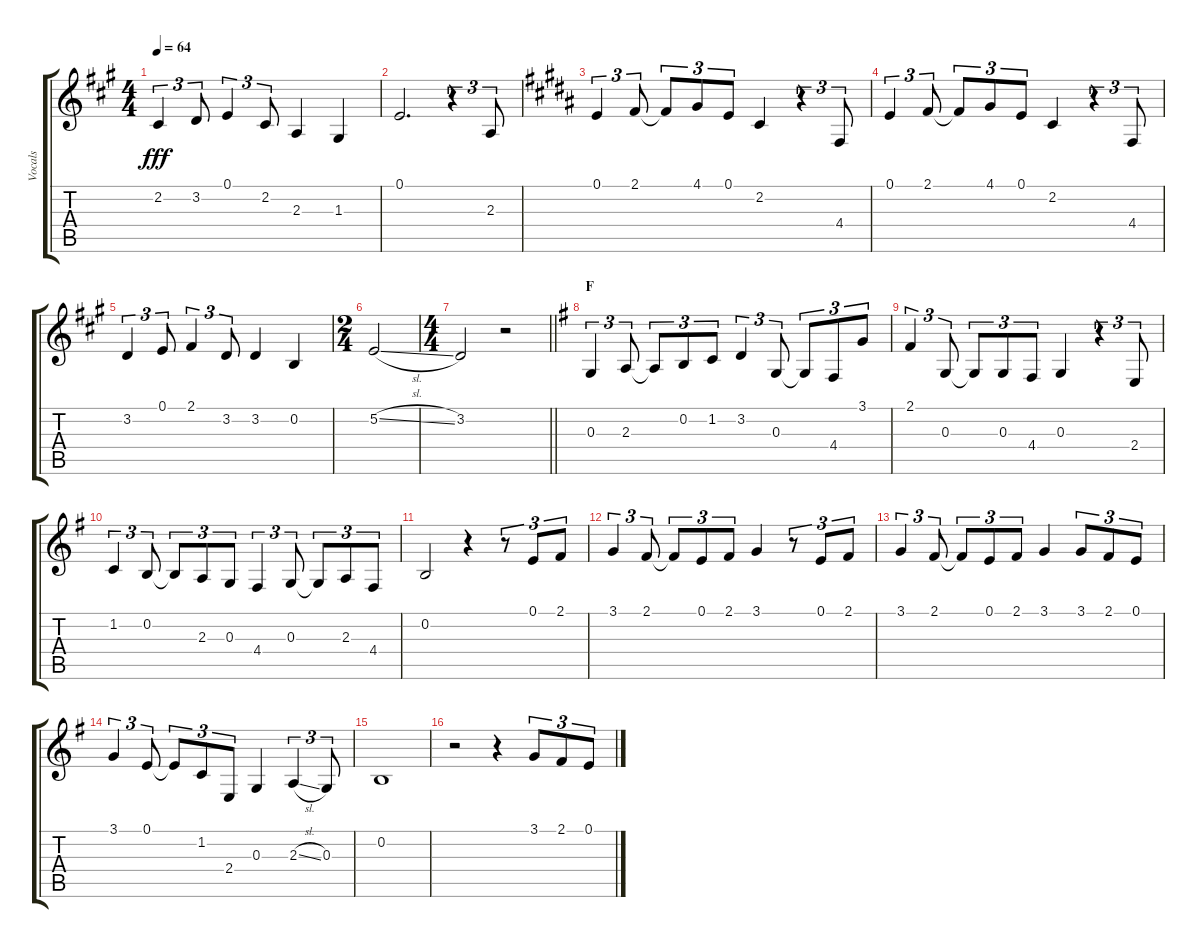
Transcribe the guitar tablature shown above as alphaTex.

\track ("Vocals" "Vocals") {instrument voiceoohs}
\staff {score tabs}
\tuning (E4 B3 G3 D3 A2 E2) {hide}
\ts (4 4)
\tempo 64
\clef g2
\ks a
2.2.4{tu (3 2) dy fff} 3.2.8{tu (3 2)} 0.1.4{tu (3 2)} 2.2.8{tu (3 2)} 2.3.4 1.3.4 |
0.1.2{d} r.4{tu (3 2)} 2.3.8{tu (3 2)} |
\ks b
0.1.4{tu (3 2)} 2.1.8{tu (3 2)} 2.1{t}.8{tu (3 2)} 4.1.8{tu (3 2)} 0.1.8{tu (3 2)} 2.2.4 r.4{tu (3 2)} 4.4.8{tu (3 2)} |
0.1.4{tu (3 2)} 2.1.8{tu (3 2)} 2.1{t}.8{tu (3 2)} 4.1.8{tu (3 2)} 0.1.8{tu (3 2)} 2.2.4 r.4{tu (3 2)} 4.4.8{tu (3 2)} |
\ks a
3.2.4{tu (3 2)} 0.1.8{tu (3 2)} 2.1.4{tu (3 2)} 3.2.8{tu (3 2)} 3.2.4 0.2.4 |
\ts (2 4)
5.2{sl}.2 |
\ts (4 4)
\barLineRight lightlight
3.2.2 r.2 |
\section ("" "F")
\ks g
0.3.4{tu (3 2)} 2.3.8{tu (3 2)} 2.3{t}.8{tu (3 2)} 0.2.8{tu (3 2)} 1.2.8{tu (3 2)} 3.2.4{tu (3 2)} 0.3.8{tu (3 2)} 0.3{t}.8{tu (3 2)} 4.4.8{tu (3 2)} 3.1.8{tu (3 2)} |
2.1.4{tu (3 2)} 0.3.8{tu (3 2)} 0.3{t}.8{tu (3 2)} 0.3.8{tu (3 2)} 4.4.8{tu (3 2)} 0.3.4 r.4{tu (3 2)} 2.4.8{tu (3 2)} |
1.2.4{tu (3 2)} 0.2.8{tu (3 2)} 0.2{t}.8{tu (3 2)} 2.3.8{tu (3 2)} 0.3.8{tu (3 2)} 4.4.4{tu (3 2)} 0.3.8{tu (3 2)} 0.3{t}.8{tu (3 2)} 2.3.8{tu (3 2)} 4.4.8{tu (3 2)} |
0.2.2 r.4 r.8{tu (3 2)} 0.1.8{tu (3 2)} 2.1.8{tu (3 2)} |
3.1.4{tu (3 2)} 2.1.8{tu (3 2)} 2.1{t}.8{tu (3 2)} 0.1.8{tu (3 2)} 2.1.8{tu (3 2)} 3.1.4 r.8{tu (3 2)} 0.1.8{tu (3 2)} 2.1.8{tu (3 2)} |
3.1.4{tu (3 2)} 2.1.8{tu (3 2)} 2.1{t}.8{tu (3 2)} 0.1.8{tu (3 2)} 2.1.8{tu (3 2)} 3.1.4 3.1.8{tu (3 2)} 2.1.8{tu (3 2)} 0.1.8{tu (3 2)} |
3.1.4{tu (3 2)} 0.1.8{tu (3 2)} 0.1{t}.8{tu (3 2)} 1.2.8{tu (3 2)} 2.4.8{tu (3 2)} 0.3.4 2.3{sl}.4{tu (3 2)} 0.3.8{tu (3 2)} |
0.2.1 |
r.2 r.4 3.1.8{tu (3 2)} 2.1.8{tu (3 2)} 0.1.8{tu (3 2)}
